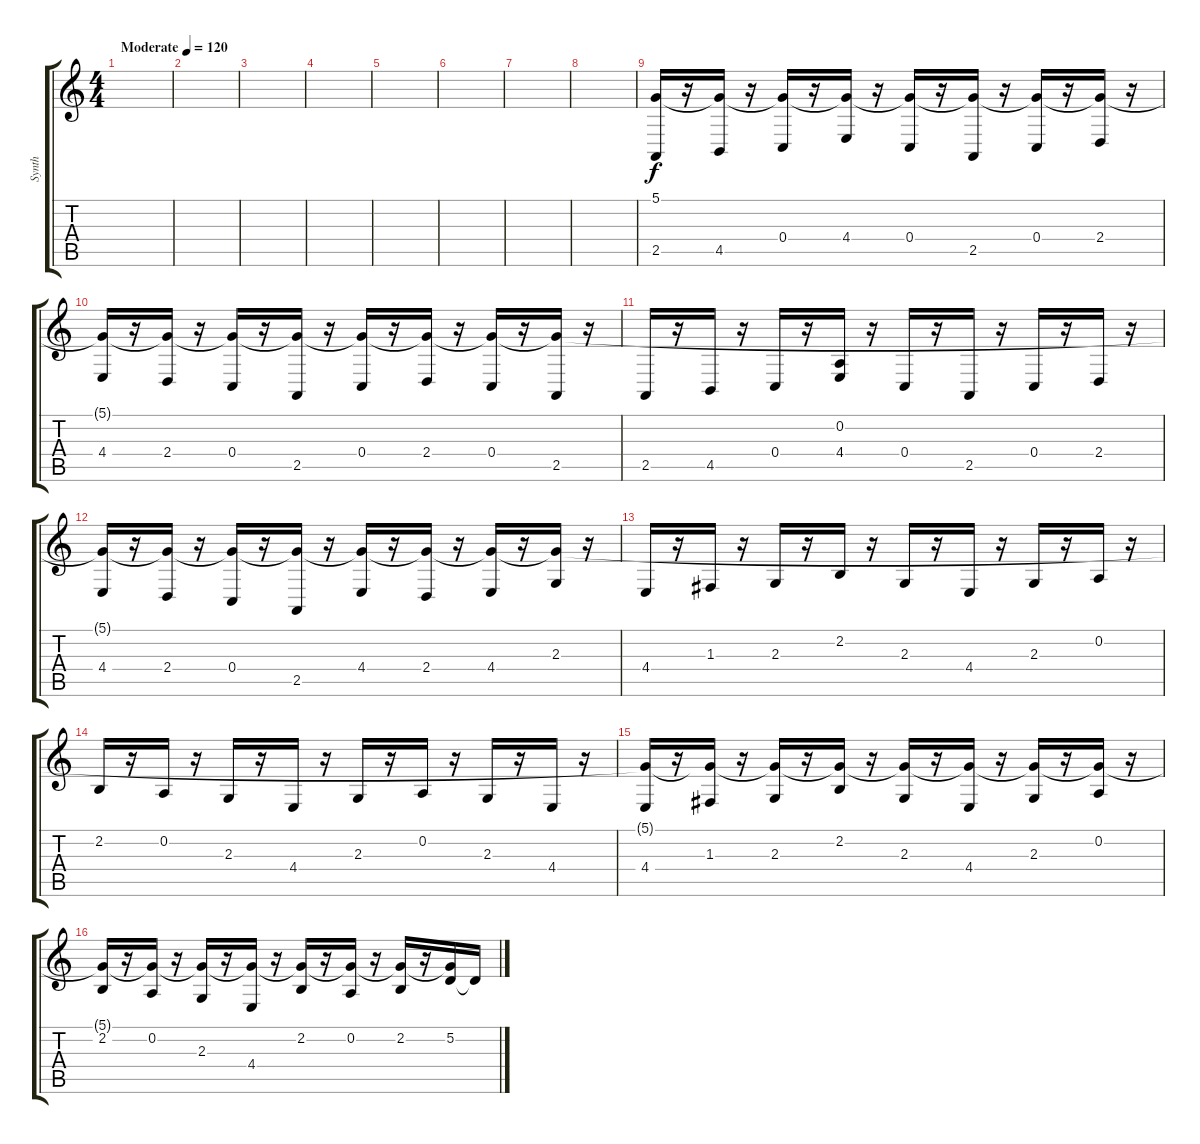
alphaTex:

\track ("Synth" "Synth") {instrument violin}
\staff {score tabs}
\tuning (D4 A3 F3 C3 G2 D2) {hide}
\ts (4 4)
\tempo (120 "Moderate")
\clef g2
\ks c
|
|
|
|
|
|
|
|
(5.1 2.5).16 r.16 (5.1{t} 4.5).16 r.16 (5.1{t} 0.4).16 r.16 (5.1{t} 4.4).16 r.16 (5.1{t} 0.4).16 r.16 (5.1{t} 2.5).16 r.16 (5.1{t} 0.4).16 r.16 (5.1{t} 2.4).16 r.16 |
(5.1{t} 4.4).16 r.16 (5.1{t} 2.4).16 r.16 (5.1{t} 0.4).16 r.16 (5.1{t} 2.5).16 r.16 (5.1{t} 0.4).16 r.16 (5.1{t} 2.4).16 r.16 (5.1{t} 0.4).16 r.16 (5.1{t} 2.5).16 r.16 |
2.5.16 r.16 4.5.16 r.16 0.4.16 r.16 (0.2 4.4).16 r.16 0.4.16 r.16 2.5.16 r.16 0.4.16 r.16 2.4.16 r.16 |
(5.1{t} 4.4).16 r.16 (5.1{t} 2.4).16 r.16 (5.1{t} 0.4).16 r.16 (5.1{t} 2.5).16 r.16 (5.1{t} 4.4).16 r.16 (5.1{t} 2.4).16 r.16 (5.1{t} 4.4).16 r.16 (5.1{t} 2.3).16 r.16 |
4.4.16 r.16 1.3.16 r.16 2.3.16 r.16 2.2.16 r.16 2.3.16 r.16 4.4.16 r.16 2.3.16 r.16 0.2.16 r.16 |
2.2.16 r.16 0.2.16 r.16 2.3.16 r.16 4.4.16 r.16 2.3.16 r.16 0.2.16 r.16 2.3.16 r.16 4.4.16 r.16 |
(5.1{t} 4.4).16 r.16 (5.1{t} 1.3).16 r.16 (5.1{t} 2.3).16 r.16 (5.1{t} 2.2).16 r.16 (5.1{t} 2.3).16 r.16 (5.1{t} 4.4).16 r.16 (5.1{t} 2.3).16 r.16 (5.1{t} 0.2).16 r.16 |
(5.1{t} 2.2).16 r.16 (5.1{t} 0.2).16 r.16 (5.1{t} 2.3).16 r.16 (5.1{t} 4.4).16 r.16 (5.1{t} 2.2).16 r.16 (5.1{t} 0.2).16 r.16 (5.1{t} 2.2).16 r.16 (5.1{t} 5.2).16 5.2{t}.16
